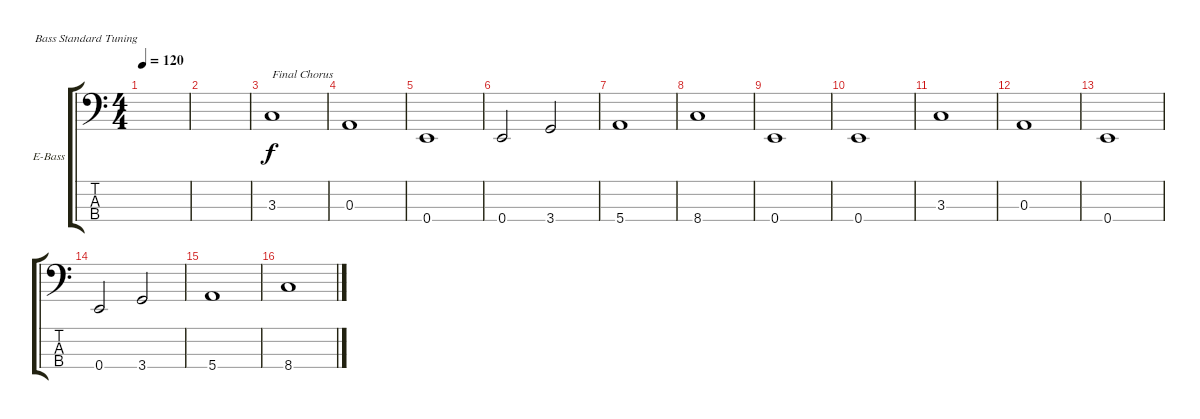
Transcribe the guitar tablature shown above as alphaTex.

\defaultSystemsLayout 4
\bracketExtendMode groupsimilarinstruments
\firstSystemTrackNameOrientation horizontal
\otherSystemsTrackNameOrientation horizontal
\track ("Electric Bass" "E-Bass") {instrument electricbassfinger}
\staff {score tabs}
\tuning (G2 D2 A1 E1)
\ts (4 4)
\tempo 120
\clef f4
\scale
0.0799476
\ks c
|
\scale
0.0799476 |
\scale
0.0799476 3.3.1{txt "Final Chorus"} |
\scale
0.0799476 0.3.1 |
\scale
0.0799476 0.4.1 |
\scale
0.120577 0.4.2 3.4.2 |
\scale
0.0799476 5.4.1 |
\scale
0.0799476 8.4.1 |
\scale
0.0799476 0.4.1 |
\scale
0.0799476 0.4.1 |
\scale
0.0799476 3.3.1 |
\scale
0.0799476 0.3.1 |
\scale
0.0799476 0.4.1 |
\scale
0.120577 0.4.2 3.4.2 |
\scale
0.0799476 5.4.1 |
\scale
0.0799476 8.4.1
